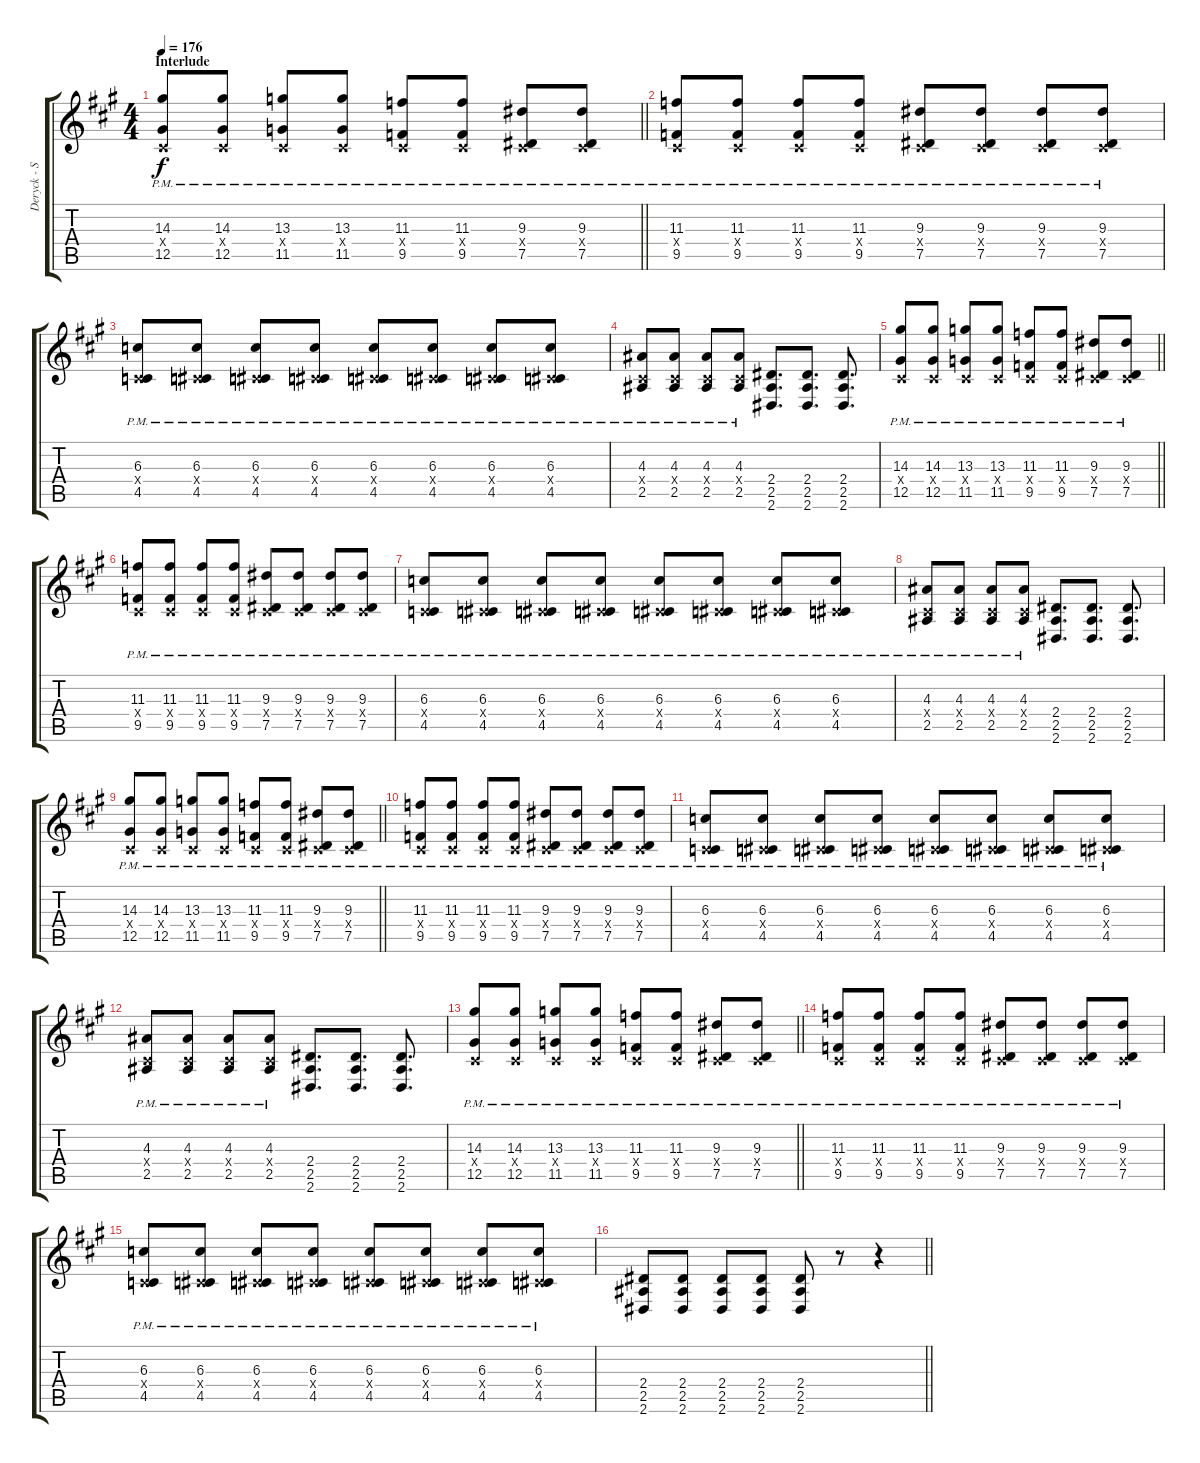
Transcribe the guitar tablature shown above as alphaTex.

\track ("Deryck - Second Guitar" "Deryck - S") {instrument distortionguitar}
\staff {score tabs}
\tuning (Eb4 Bb3 Gb3 Db3 Ab2 Db2) {hide}
\ts (4 4)
\section ("" "Interlude")
\tempo 176
\clef g2
\barLineRight lightlight
\ks a
(14.3{pm} 0.4{x} 12.5{pm}).8{dy f} (14.3{pm} 0.4{x} 12.5{pm}).8 (13.3{pm} 0.4{x} 11.5{pm}).8 (13.3{pm} 0.4{x} 11.5{pm}).8 (11.3{pm} 0.4{x} 9.5{pm}).8 (11.3{pm} 0.4{x} 9.5{pm}).8 (9.3{pm} 0.4{x} 7.5{pm}).8 (9.3{pm} 0.4{x} 7.5{pm}).8 |
(11.3{pm} 0.4{x} 9.5{pm}).8 (11.3{pm} 0.4{x} 9.5{pm}).8 (11.3{pm} 0.4{x} 9.5{pm}).8 (11.3{pm} 0.4{x} 9.5{pm}).8 (9.3{pm} 0.4{x} 7.5{pm}).8 (9.3{pm} 0.4{x} 7.5{pm}).8 (9.3{pm} 0.4{x} 7.5{pm}).8 (9.3{pm} 0.4{x} 7.5{pm}).8 |
(6.3{pm} 0.4{x} 4.5{pm}).8 (6.3{pm} 0.4{x} 4.5{pm}).8 (6.3{pm} 0.4{x} 4.5{pm}).8 (6.3{pm} 0.4{x} 4.5{pm}).8 (6.3{pm} 0.4{x} 4.5{pm}).8 (6.3{pm} 0.4{x} 4.5{pm}).8 (6.3{pm} 0.4{x} 4.5{pm}).8 (6.3{pm} 0.4{x} 4.5{pm}).8 |
(4.3{pm} 0.4{x} 2.5{pm}).8 (4.3{pm} 0.4{x} 2.5{pm}).8 (4.3{pm} 0.4{x} 2.5{pm}).8 (4.3{pm} 0.4{x} 2.5{pm}).8 (2.4 2.5 2.6).8{d} (2.4 2.5 2.6).8{d} (2.4 2.5 2.6).8{d} |
\barLineRight lightlight
(14.3{pm} 0.4{x} 12.5{pm}).8 (14.3{pm} 0.4{x} 12.5{pm}).8 (13.3{pm} 0.4{x} 11.5{pm}).8 (13.3{pm} 0.4{x} 11.5{pm}).8 (11.3{pm} 0.4{x} 9.5{pm}).8 (11.3{pm} 0.4{x} 9.5{pm}).8 (9.3{pm} 0.4{x} 7.5{pm}).8 (9.3{pm} 0.4{x} 7.5{pm}).8 |
(11.3{pm} 0.4{x} 9.5{pm}).8 (11.3{pm} 0.4{x} 9.5{pm}).8 (11.3{pm} 0.4{x} 9.5{pm}).8 (11.3{pm} 0.4{x} 9.5{pm}).8 (9.3{pm} 0.4{x} 7.5{pm}).8 (9.3{pm} 0.4{x} 7.5{pm}).8 (9.3{pm} 0.4{x} 7.5{pm}).8 (9.3{pm} 0.4{x} 7.5{pm}).8 |
(6.3{pm} 0.4{x} 4.5{pm}).8 (6.3{pm} 0.4{x} 4.5{pm}).8 (6.3{pm} 0.4{x} 4.5{pm}).8 (6.3{pm} 0.4{x} 4.5{pm}).8 (6.3{pm} 0.4{x} 4.5{pm}).8 (6.3{pm} 0.4{x} 4.5{pm}).8 (6.3{pm} 0.4{x} 4.5{pm}).8 (6.3{pm} 0.4{x} 4.5{pm}).8 |
(4.3{pm} 0.4{x} 2.5{pm}).8 (4.3{pm} 0.4{x} 2.5{pm}).8 (4.3{pm} 0.4{x} 2.5{pm}).8 (4.3{pm} 0.4{x} 2.5{pm}).8 (2.4 2.5 2.6).8{d} (2.4 2.5 2.6).8{d} (2.4 2.5 2.6).8{d} |
\barLineRight lightlight
(14.3{pm} 0.4{x} 12.5{pm}).8 (14.3{pm} 0.4{x} 12.5{pm}).8 (13.3{pm} 0.4{x} 11.5{pm}).8 (13.3{pm} 0.4{x} 11.5{pm}).8 (11.3{pm} 0.4{x} 9.5{pm}).8 (11.3{pm} 0.4{x} 9.5{pm}).8 (9.3{pm} 0.4{x} 7.5{pm}).8 (9.3{pm} 0.4{x} 7.5{pm}).8 |
(11.3{pm} 0.4{x} 9.5{pm}).8 (11.3{pm} 0.4{x} 9.5{pm}).8 (11.3{pm} 0.4{x} 9.5{pm}).8 (11.3{pm} 0.4{x} 9.5{pm}).8 (9.3{pm} 0.4{x} 7.5{pm}).8 (9.3{pm} 0.4{x} 7.5{pm}).8 (9.3{pm} 0.4{x} 7.5{pm}).8 (9.3{pm} 0.4{x} 7.5{pm}).8 |
(6.3{pm} 0.4{x} 4.5{pm}).8 (6.3{pm} 0.4{x} 4.5{pm}).8 (6.3{pm} 0.4{x} 4.5{pm}).8 (6.3{pm} 0.4{x} 4.5{pm}).8 (6.3{pm} 0.4{x} 4.5{pm}).8 (6.3{pm} 0.4{x} 4.5{pm}).8 (6.3{pm} 0.4{x} 4.5{pm}).8 (6.3{pm} 0.4{x} 4.5{pm}).8 |
(4.3{pm} 0.4{x} 2.5{pm}).8 (4.3{pm} 0.4{x} 2.5{pm}).8 (4.3{pm} 0.4{x} 2.5{pm}).8 (4.3{pm} 0.4{x} 2.5{pm}).8 (2.4 2.5 2.6).8{d} (2.4 2.5 2.6).8{d} (2.4 2.5 2.6).8{d} |
\barLineRight lightlight
(14.3{pm} 0.4{x} 12.5{pm}).8 (14.3{pm} 0.4{x} 12.5{pm}).8 (13.3{pm} 0.4{x} 11.5{pm}).8 (13.3{pm} 0.4{x} 11.5{pm}).8 (11.3{pm} 0.4{x} 9.5{pm}).8 (11.3{pm} 0.4{x} 9.5{pm}).8 (9.3{pm} 0.4{x} 7.5{pm}).8 (9.3{pm} 0.4{x} 7.5{pm}).8 |
(11.3{pm} 0.4{x} 9.5{pm}).8 (11.3{pm} 0.4{x} 9.5{pm}).8 (11.3{pm} 0.4{x} 9.5{pm}).8 (11.3{pm} 0.4{x} 9.5{pm}).8 (9.3{pm} 0.4{x} 7.5{pm}).8 (9.3{pm} 0.4{x} 7.5{pm}).8 (9.3{pm} 0.4{x} 7.5{pm}).8 (9.3{pm} 0.4{x} 7.5{pm}).8 |
(6.3{pm} 0.4{x} 4.5{pm}).8 (6.3{pm} 0.4{x} 4.5{pm}).8 (6.3{pm} 0.4{x} 4.5{pm}).8 (6.3{pm} 0.4{x} 4.5{pm}).8 (6.3{pm} 0.4{x} 4.5{pm}).8 (6.3{pm} 0.4{x} 4.5{pm}).8 (6.3{pm} 0.4{x} 4.5{pm}).8 (6.3{pm} 0.4{x} 4.5{pm}).8 |
\barLineRight lightlight
(2.4 2.5 2.6).8 (2.4 2.5 2.6).8 (2.4 2.5 2.6).8 (2.4 2.5 2.6).8 (2.4 2.5 2.6).8 r.8 r.4
